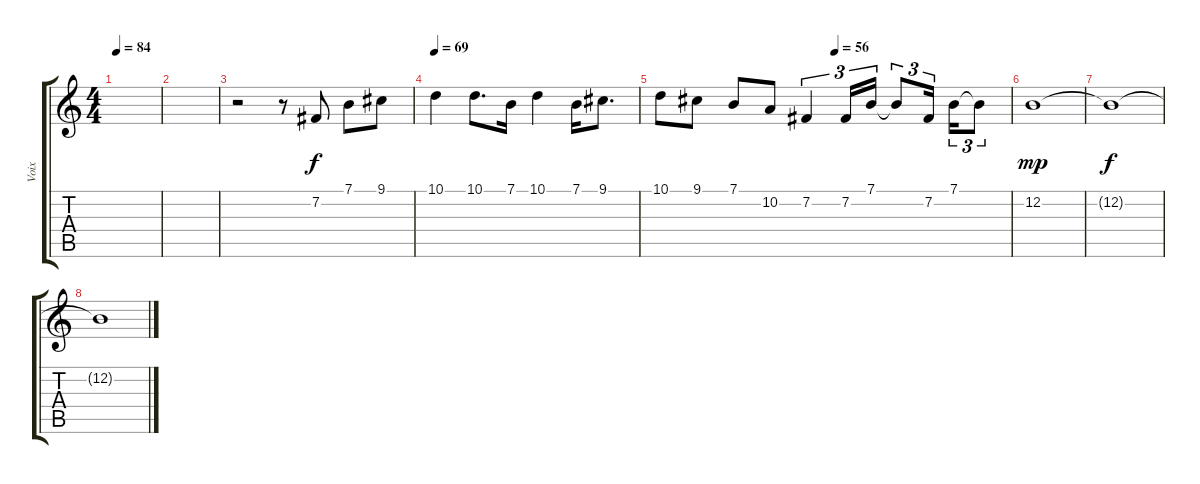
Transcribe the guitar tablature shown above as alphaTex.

\track ("Voix" "Voix") {instrument accordion}
\staff {score tabs}
\tuning (E4 B3 G3 D3 A2 E2) {hide}
\ts (4 4)
\tempo 84
\clef g2
\ks c
|
|
r.2 r.8 7.2.8{instrument harmonica} 7.1.8 9.1.8 |
\tempo 69
10.1.4 10.1.8{d} 7.1.16 10.1.4 7.1.16 9.1.8{d} |
\tempo (56 0.5)
10.1.8 9.1.8 7.1.8 10.2.8 7.2.4{tu (3 2)} 7.2.16{tu (3 2)} 7.1.16{tu (3 2)} 7.1{t}.8{tu (3 2)} 7.2.16{tu (3 2) beam splitsecondary} 7.1.16{tu (3 2)} 7.1{t}.8{tu (3 2)} |
12.2.1{dy mp} |
12.2{t}.1{dy f} |
12.2{t}.1
